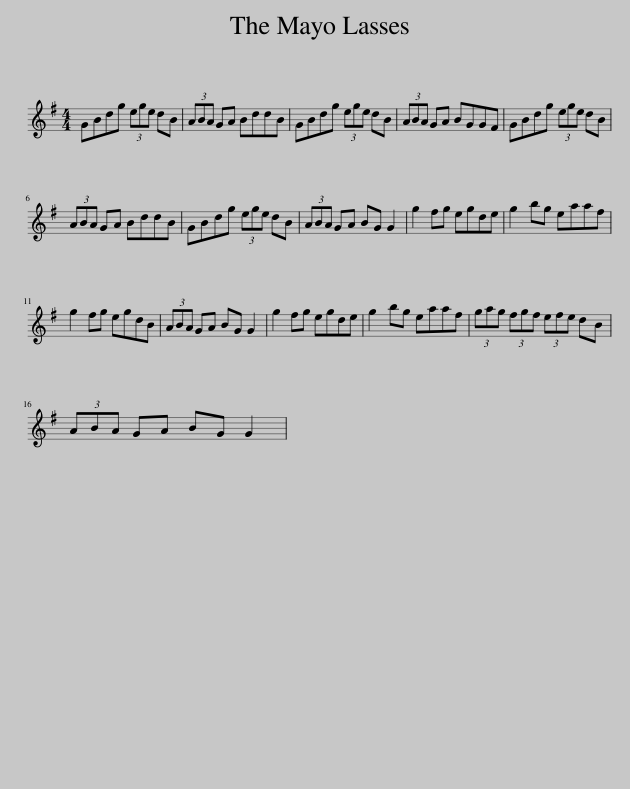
X:1
L:1/8
M:4/4
I:linebreak $
K:G
V:1 treble
V:1
 GBdg (3ege dB | (3ABA GA BddB | GBdg (3ege dB | (3ABA GA BGGF | GBdg (3ege dB |$ %5
 (3ABA GA BddB | GBdg (3ege dB | (3ABA GA BG G2 | g2 fg egde | g2 bg eaaf |$ %10
 g2 fg egdB | (3ABA GA BG G2 | g2 fg egde | g2 bg eaaf | (3gag (3fgf (3efe dB |$ %15
 (3ABA GA BG G2 | %16
